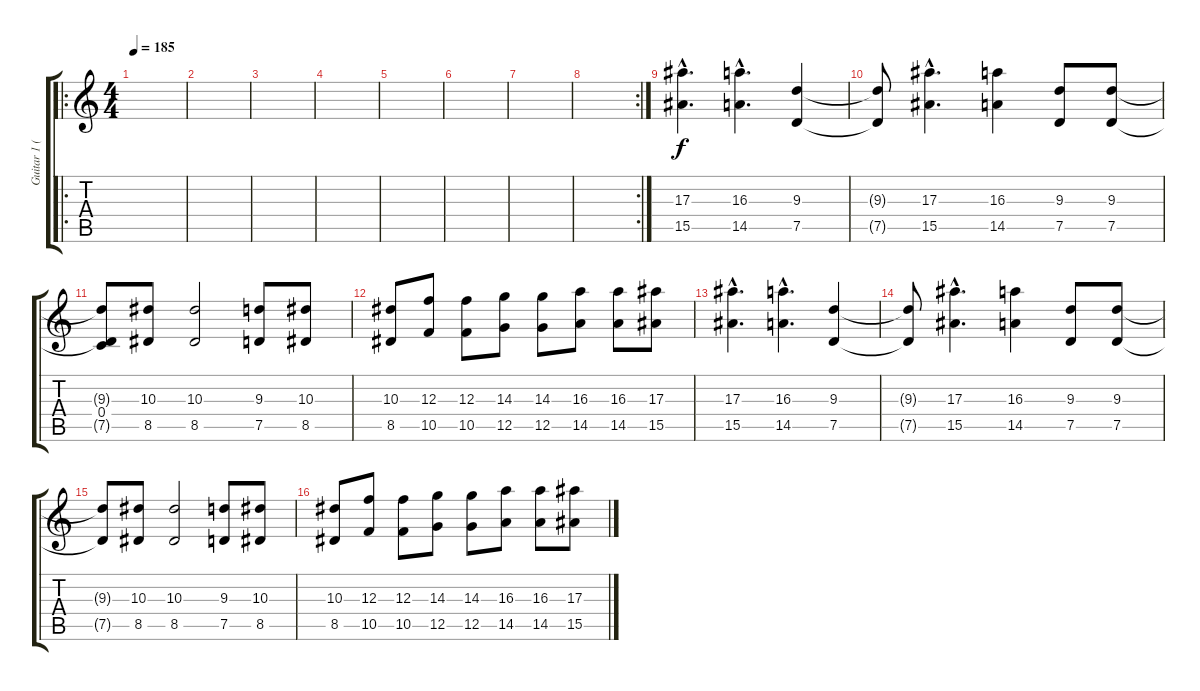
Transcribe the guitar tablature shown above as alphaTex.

\track ("Guitar 1 (Lead)" "Guitar 1 (") {instrument distortionguitar}
\staff {score tabs}
\tuning (D4 A3 F3 C3 G2 C2) {hide}
\ro
\ts (4 4)
\tempo 185
\clef g2
\ks c
|
|
|
|
|
|
|
\rc 2
|
(17.3{hac} 15.5{hac}).4{d balance 7} (16.3{hac} 14.5{hac}).4{d} (9.3 7.5).4 |
(9.3{t} 7.5{t}).8 (17.3{hac} 15.5{hac}).4{d} (16.3 14.5).4 (9.3 7.5).8 (9.3 7.5).8 |
(9.3{t} 0.4 7.5{t}).8 (10.3 8.5).8 (10.3 8.5).2 (9.3 7.5).8 (10.3 8.5).8 |
(10.3 8.5).8 (12.3 10.5).8 (12.3 10.5).8 (14.3 12.5).8 (14.3 12.5).8 (16.3 14.5).8 (16.3 14.5).8 (17.3 15.5).8 |
(17.3{hac} 15.5{hac}).4{d} (16.3{hac} 14.5{hac}).4{d} (9.3 7.5).4 |
(9.3{t} 7.5{t}).8 (17.3{hac} 15.5{hac}).4{d} (16.3 14.5).4 (9.3 7.5).8 (9.3 7.5).8 |
(9.3{t} 7.5{t}).8 (10.3 8.5).8 (10.3 8.5).2 (9.3 7.5).8 (10.3 8.5).8 |
(10.3 8.5).8 (12.3 10.5).8 (12.3 10.5).8 (14.3 12.5).8 (14.3 12.5).8 (16.3 14.5).8 (16.3 14.5).8 (17.3 15.5).8
